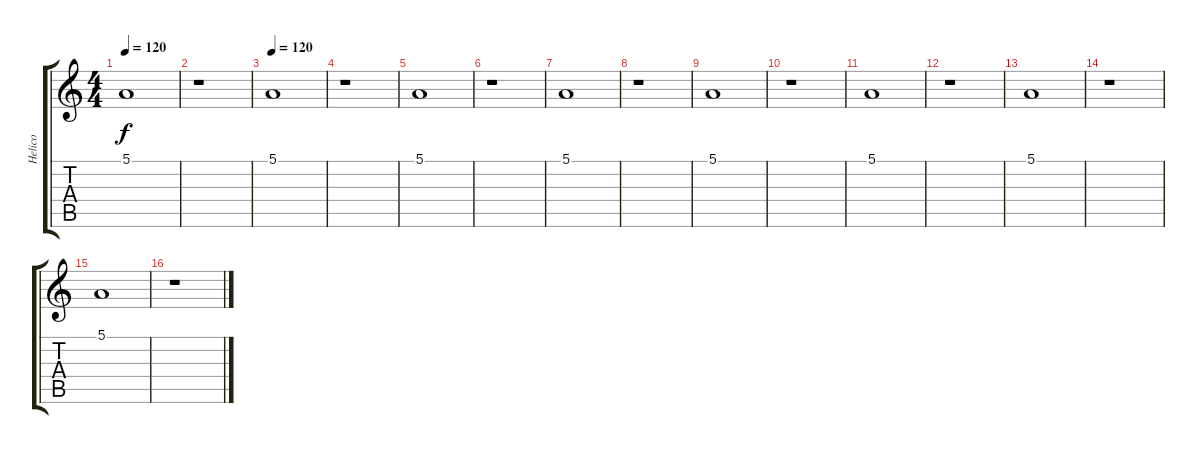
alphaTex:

\track ("Helico" "Helico") {instrument helicopter}
\staff {score tabs}
\tuning (E4 B3 G3 D3 A2 E2) {hide}
\ts (4 4)
\tempo 120
\clef g2
\ks c
5.1.1{dy f} |
r.1 |
\tempo 120
5.1.1 |
r.1 |
5.1.1 |
r.1 |
5.1.1 |
r.1 |
5.1.1 |
r.1 |
5.1.1 |
r.1 |
5.1.1 |
r.1 |
5.1.1 |
r.1
